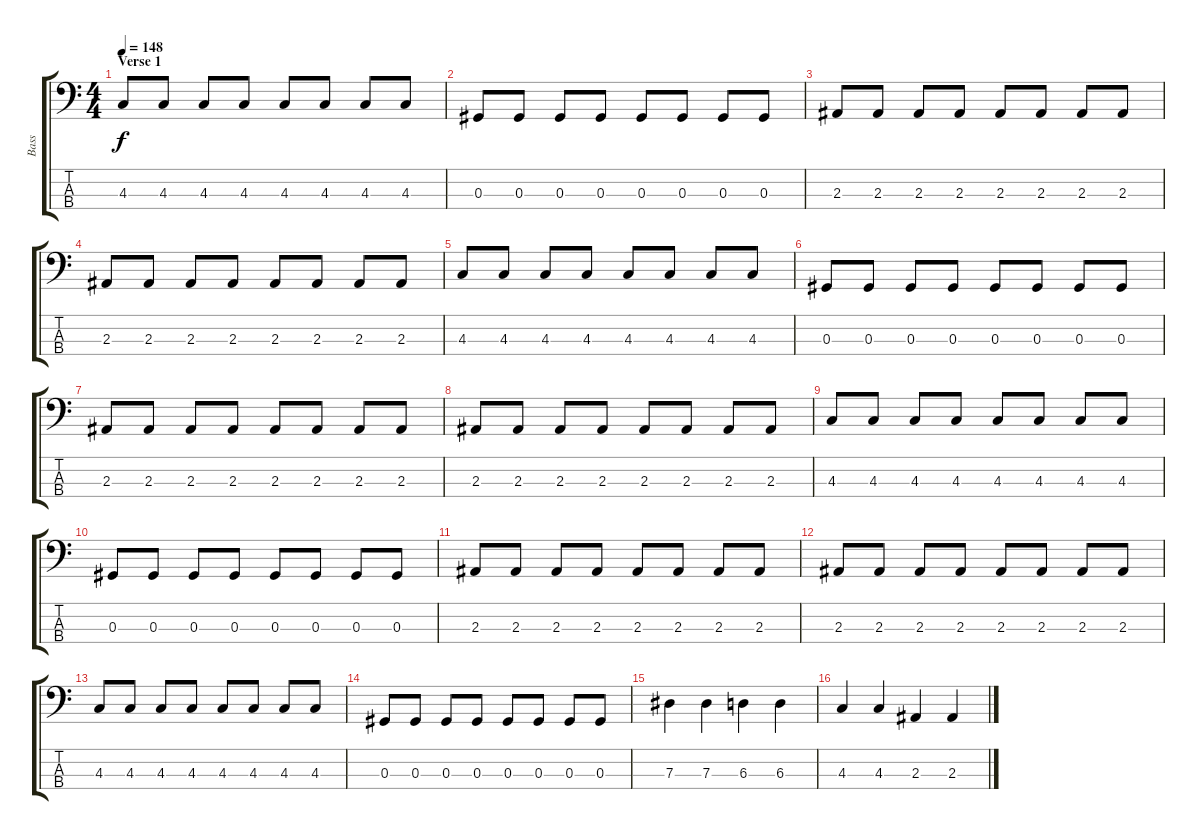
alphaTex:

\track ("Bass" "Bass") {instrument slapbass2}
\staff {score tabs}
\tuning (Gb2 Db2 Ab1 Eb1) {hide}
\ts (4 4)
\section ("" "Verse 1")
\tempo 148
\clef f4
\ks c
4.3.8{dy f} 4.3.8 4.3.8 4.3.8 4.3.8 4.3.8 4.3.8 4.3.8 |
0.3.8 0.3.8 0.3.8 0.3.8 0.3.8 0.3.8 0.3.8 0.3.8 |
2.3.8 2.3.8 2.3.8 2.3.8 2.3.8 2.3.8 2.3.8 2.3.8 |
2.3.8 2.3.8 2.3.8 2.3.8 2.3.8 2.3.8 2.3.8 2.3.8 |
4.3.8 4.3.8 4.3.8 4.3.8 4.3.8 4.3.8 4.3.8 4.3.8 |
0.3.8 0.3.8 0.3.8 0.3.8 0.3.8 0.3.8 0.3.8 0.3.8 |
2.3.8 2.3.8 2.3.8 2.3.8 2.3.8 2.3.8 2.3.8 2.3.8 |
2.3.8 2.3.8 2.3.8 2.3.8 2.3.8 2.3.8 2.3.8 2.3.8 |
4.3.8 4.3.8 4.3.8 4.3.8 4.3.8 4.3.8 4.3.8 4.3.8 |
0.3.8 0.3.8 0.3.8 0.3.8 0.3.8 0.3.8 0.3.8 0.3.8 |
2.3.8 2.3.8 2.3.8 2.3.8 2.3.8 2.3.8 2.3.8 2.3.8 |
2.3.8 2.3.8 2.3.8 2.3.8 2.3.8 2.3.8 2.3.8 2.3.8 |
4.3.8 4.3.8 4.3.8 4.3.8 4.3.8 4.3.8 4.3.8 4.3.8 |
0.3.8 0.3.8 0.3.8 0.3.8 0.3.8 0.3.8 0.3.8 0.3.8 |
7.3.4 7.3.4 6.3.4 6.3.4 |
4.3.4 4.3.4 2.3.4 2.3.4
